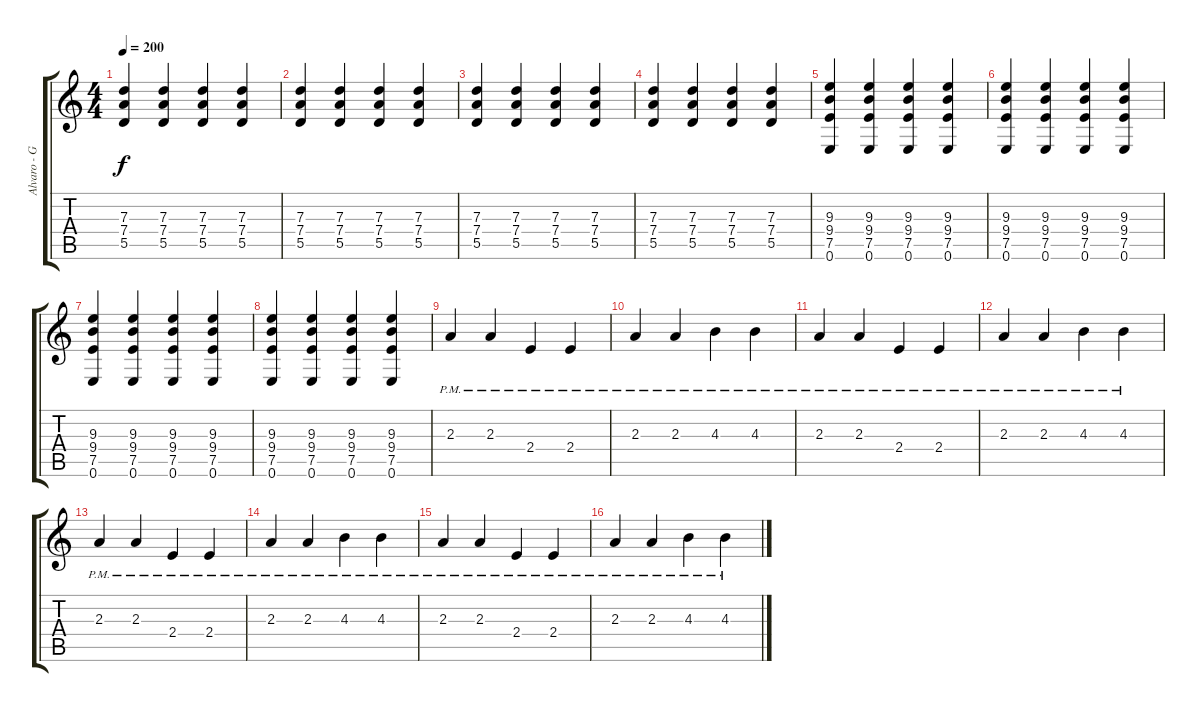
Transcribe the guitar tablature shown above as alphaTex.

\track ("Alvaro - Guitarra" "Alvaro - G") {instrument overdrivenguitar}
\staff {score tabs}
\tuning (E4 B3 G3 D3 A2 E2) {hide}
\ts (4 4)
\tempo 200
\clef g2
\ks c
(7.3 7.4 5.5).4{dy f} (7.3 7.4 5.5).4 (7.3 7.4 5.5).4 (7.3 7.4 5.5).4 |
(7.3 7.4 5.5).4 (7.3 7.4 5.5).4 (7.3 7.4 5.5).4 (7.3 7.4 5.5).4 |
(7.3 7.4 5.5).4 (7.3 7.4 5.5).4 (7.3 7.4 5.5).4 (7.3 7.4 5.5).4 |
(7.3 7.4 5.5).4 (7.3 7.4 5.5).4 (7.3 7.4 5.5).4 (7.3 7.4 5.5).4 |
(9.3 9.4 7.5 0.6).4 (9.3 9.4 7.5 0.6).4 (9.3 9.4 7.5 0.6).4 (9.3 9.4 7.5 0.6).4 |
(9.3 9.4 7.5 0.6).4 (9.3 9.4 7.5 0.6).4 (9.3 9.4 7.5 0.6).4 (9.3 9.4 7.5 0.6).4 |
(9.3 9.4 7.5 0.6).4 (9.3 9.4 7.5 0.6).4 (9.3 9.4 7.5 0.6).4 (9.3 9.4 7.5 0.6).4 |
(9.3 9.4 7.5 0.6).4 (9.3 9.4 7.5 0.6).4 (9.3 9.4 7.5 0.6).4 (9.3 9.4 7.5 0.6).4 |
2.3{pm}.4 2.3{pm}.4 2.4{pm}.4 2.4{pm}.4 |
2.3{pm}.4 2.3{pm}.4 4.3{pm}.4 4.3{pm}.4 |
2.3{pm}.4 2.3{pm}.4 2.4{pm}.4 2.4{pm}.4 |
2.3{pm}.4 2.3{pm}.4 4.3{pm}.4 4.3{pm}.4 |
2.3{pm}.4 2.3{pm}.4 2.4{pm}.4 2.4{pm}.4 |
2.3{pm}.4 2.3{pm}.4 4.3{pm}.4 4.3{pm}.4 |
2.3{pm}.4 2.3{pm}.4 2.4{pm}.4 2.4{pm}.4 |
2.3{pm}.4 2.3{pm}.4 4.3{pm}.4 4.3{pm}.4
